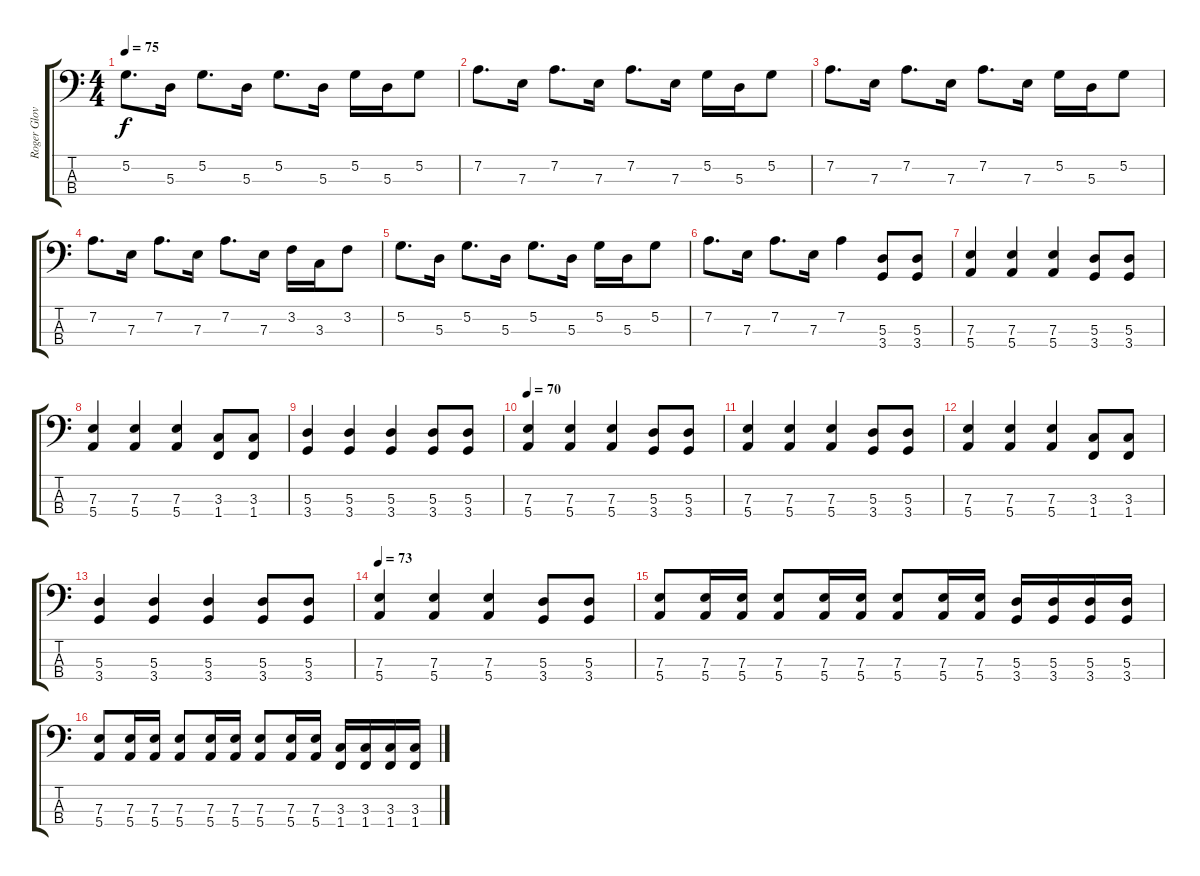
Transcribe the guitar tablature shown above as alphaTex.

\track ("Roger Glover" "Roger Glov") {instrument electricbassfinger}
\staff {score tabs}
\tuning (G2 D2 A1 E1) {hide}
\ts (4 4)
\tempo 75
\clef f4
\ks c
5.2.8{d dy f} 5.3.16 5.2.8{d} 5.3.16 5.2.8{d} 5.3.16 5.2.16 5.3.16 5.2.8 |
7.2.8{d} 7.3.16 7.2.8{d} 7.3.16 7.2.8{d} 7.3.16 5.2.16 5.3.16 5.2.8 |
7.2.8{d} 7.3.16 7.2.8{d} 7.3.16 7.2.8{d} 7.3.16 5.2.16 5.3.16 5.2.8 |
7.2.8{d} 7.3.16 7.2.8{d} 7.3.16 7.2.8{d} 7.3.16 3.2.16 3.3.16 3.2.8 |
5.2.8{d} 5.3.16 5.2.8{d} 5.3.16 5.2.8{d} 5.3.16 5.2.16 5.3.16 5.2.8 |
7.2.8{d} 7.3.16 7.2.8{d} 7.3.16 7.2.4 (5.3 3.4).8 (5.3 3.4).8 |
(7.3 5.4).4 (7.3 5.4).4 (7.3 5.4).4 (5.3 3.4).8 (5.3 3.4).8 |
(7.3 5.4).4 (7.3 5.4).4 (7.3 5.4).4 (3.3 1.4).8 (3.3 1.4).8 |
(5.3 3.4).4 (5.3 3.4).4 (5.3 3.4).4 (5.3 3.4).8 (5.3 3.4).8 |
\tempo 70
(7.3 5.4).4 (7.3 5.4).4 (7.3 5.4).4 (5.3 3.4).8 (5.3 3.4).8 |
(7.3 5.4).4 (7.3 5.4).4 (7.3 5.4).4 (5.3 3.4).8 (5.3 3.4).8 |
(7.3 5.4).4 (7.3 5.4).4 (7.3 5.4).4 (3.3 1.4).8 (3.3 1.4).8 |
(5.3 3.4).4 (5.3 3.4).4 (5.3 3.4).4 (5.3 3.4).8 (5.3 3.4).8 |
\tempo 73
(7.3 5.4).4 (7.3 5.4).4 (7.3 5.4).4 (5.3 3.4).8 (5.3 3.4).8 |
(7.3 5.4).8 (7.3 5.4).16 (7.3 5.4).16 (7.3 5.4).8 (7.3 5.4).16 (7.3 5.4).16 (7.3 5.4).8 (7.3 5.4).16 (7.3 5.4).16 (5.3 3.4).16 (5.3 3.4).16 (5.3 3.4).16 (5.3 3.4).16 |
(7.3 5.4).8 (7.3 5.4).16 (7.3 5.4).16 (7.3 5.4).8 (7.3 5.4).16 (7.3 5.4).16 (7.3 5.4).8 (7.3 5.4).16 (7.3 5.4).16 (3.3 1.4).16 (3.3 1.4).16 (3.3 1.4).16 (3.3 1.4).16
